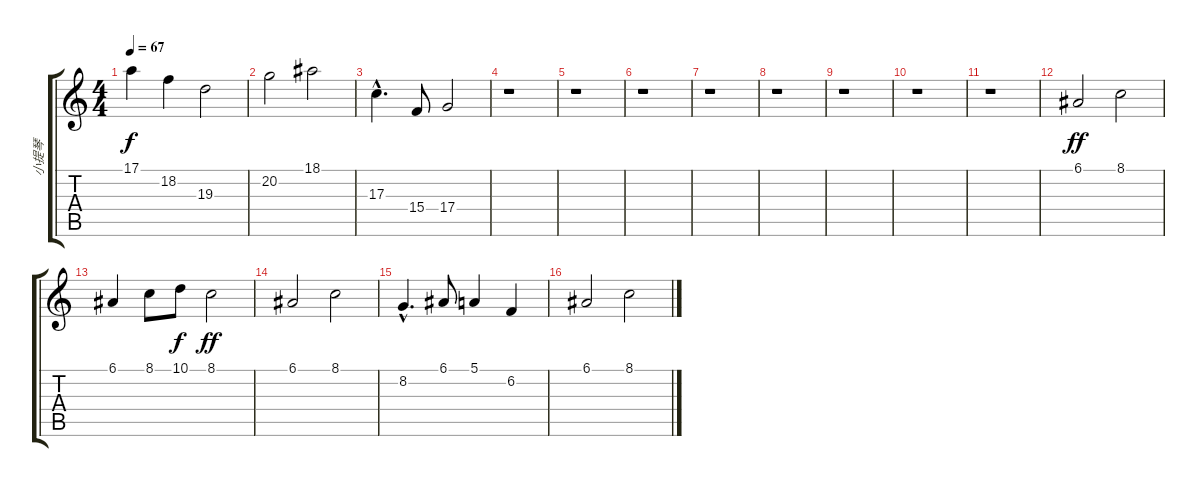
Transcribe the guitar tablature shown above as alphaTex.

\track ("小提琴" "小提琴") {instrument violin}
\staff {score tabs}
\tuning (E4 B3 G3 D3 A2 E2) {hide}
\ts (4 4)
\tempo 67
\clef g2
\ks c
17.1.4{dy f} 18.2.4 19.3.2 |
20.2.2 18.1.2 |
17.3{hac}.4{d} 15.4.8 17.4.2 |
r.1 |
r.1 |
r.1 |
r.1 |
r.1 |
r.1 |
r.1 |
r.1 |
6.1.2{dy ff} 8.1.2 |
6.1.4 8.1.8 10.1.8{dy f} 8.1.2{dy ff} |
6.1.2 8.1.2 |
8.2{hac}.4{d} 6.1.8 5.1.4 6.2.4 |
6.1.2 8.1.2
